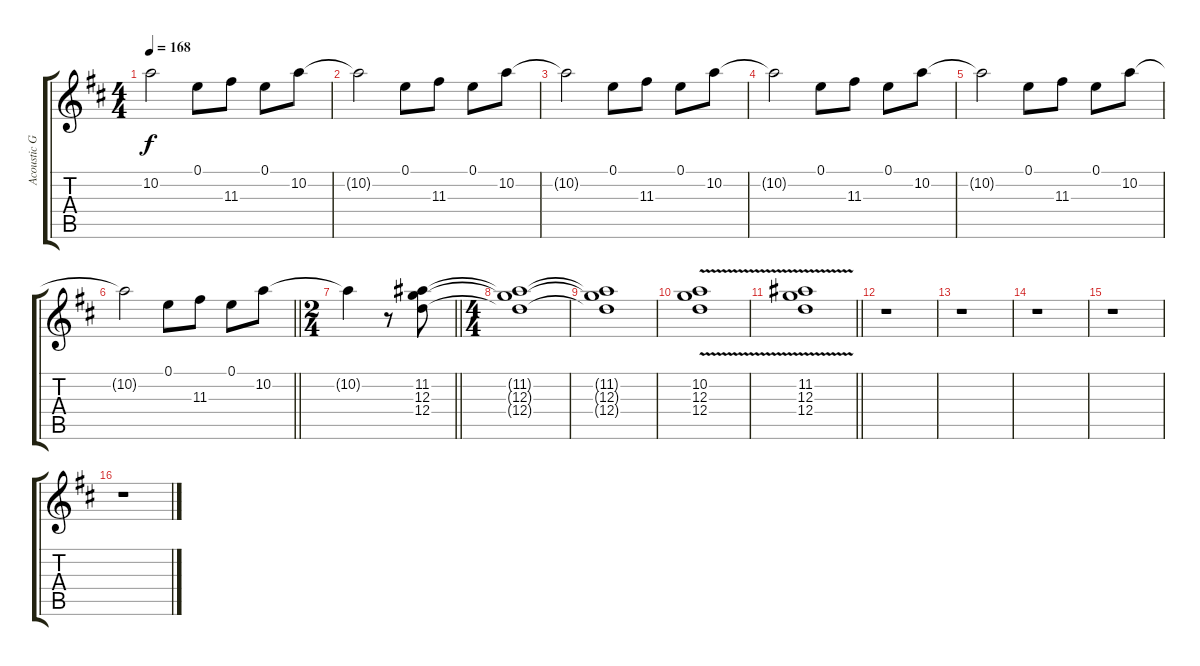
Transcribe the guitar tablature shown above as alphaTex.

\track ("Acoustic Guitar" "Acoustic G") {instrument distortionguitar}
\staff {score tabs}
\tuning (E4 B3 G3 D3 A2 E2) {hide}
\ts (4 4)
\tempo 168
\clef g2
\ks d
10.2{t}.2{dy f} 0.1.8 11.3.8 0.1.8 10.2.8 |
10.2{t}.2 0.1.8 11.3.8 0.1.8 10.2.8 |
10.2{t}.2 0.1.8 11.3.8 0.1.8 10.2.8 |
10.2{t}.2 0.1.8 11.3.8 0.1.8 10.2.8 |
10.2{t}.2 0.1.8 11.3.8 0.1.8 10.2.8 |
\barLineRight lightlight
10.2{t}.2 0.1.8 11.3.8 0.1.8 10.2.8 |
\ts (2 4)
\barLineRight lightlight
10.2{t}.4 r.8 (11.2 12.3 12.4).8 |
\ts (4 4)
(11.2{t} 12.3{t} 12.4{t}).1 |
(11.2{t} 12.3{t} 12.4{t}).1 |
(10.2 12.3 12.4{v}).1 |
\barLineRight lightlight
(11.2 12.3 12.4{v}).1 |
r.1 |
r.1 |
r.1 |
r.1 |
r.1
